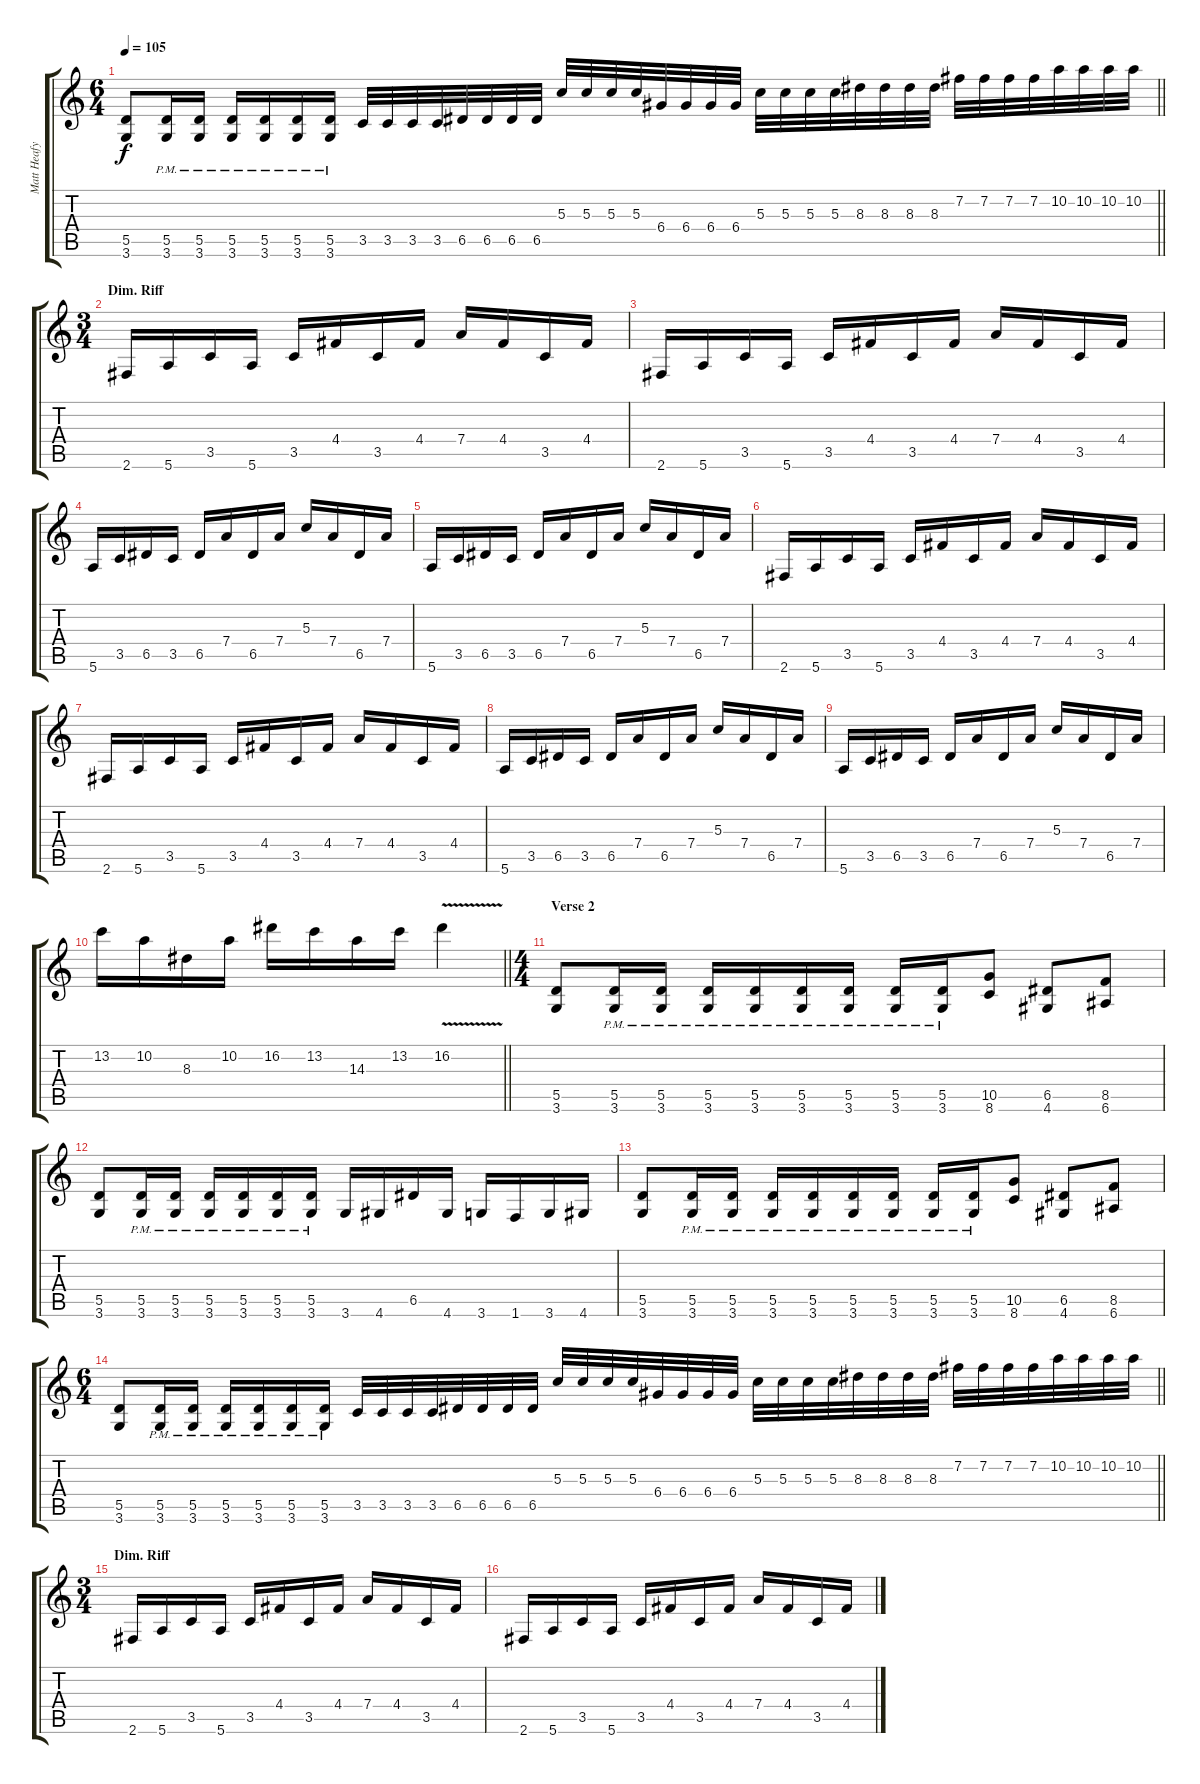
\track ("Matt Heafy" "Matt Heafy") {instrument overdrivenguitar}
\staff {score tabs}
\tuning (E4 B3 G3 D3 A2 E2) {hide}
\ts (6 4)
\tempo 105
\clef g2
\barLineRight lightlight
\ks c
(5.5 3.6).8{dy f} (5.5{pm} 3.6{pm}).16 (5.5{pm} 3.6{pm}).16 (5.5{pm} 3.6{pm}).16 (5.5{pm} 3.6{pm}).16 (5.5{pm} 3.6{pm}).16 (5.5{pm} 3.6{pm}).16 3.5.32 3.5.32 3.5.32 3.5.32 6.5.32 6.5.32 6.5.32 6.5.32 5.3.32 5.3.32 5.3.32 5.3.32 6.4.32 6.4.32 6.4.32 6.4.32 5.3.32 5.3.32 5.3.32 5.3.32 8.3.32 8.3.32 8.3.32 8.3.32 7.2.32 7.2.32 7.2.32 7.2.32 10.2.32 10.2.32 10.2.32 10.2.32 |
\ts (3 4)
\section ("" "Dim. Riff")
2.6.16 5.6.16 3.5.16 5.6.16 3.5.16 4.4.16 3.5.16 4.4.16 7.4.16 4.4.16 3.5.16 4.4.16 |
2.6.16 5.6.16 3.5.16 5.6.16 3.5.16 4.4.16 3.5.16 4.4.16 7.4.16 4.4.16 3.5.16 4.4.16 |
5.6.16 3.5.16 6.5.16 3.5.16 6.5.16 7.4.16 6.5.16 7.4.16 5.3.16 7.4.16 6.5.16 7.4.16 |
5.6.16 3.5.16 6.5.16 3.5.16 6.5.16 7.4.16 6.5.16 7.4.16 5.3.16 7.4.16 6.5.16 7.4.16 |
2.6.16 5.6.16 3.5.16 5.6.16 3.5.16 4.4.16 3.5.16 4.4.16 7.4.16 4.4.16 3.5.16 4.4.16 |
2.6.16 5.6.16 3.5.16 5.6.16 3.5.16 4.4.16 3.5.16 4.4.16 7.4.16 4.4.16 3.5.16 4.4.16 |
5.6.16 3.5.16 6.5.16 3.5.16 6.5.16 7.4.16 6.5.16 7.4.16 5.3.16 7.4.16 6.5.16 7.4.16 |
5.6.16 3.5.16 6.5.16 3.5.16 6.5.16 7.4.16 6.5.16 7.4.16 5.3.16 7.4.16 6.5.16 7.4.16 |
\barLineRight lightlight
13.2.16 10.2.16 8.3.16 10.2.16 16.2.16 13.2.16 14.3.16 13.2.16 16.2{v}.4 |
\ts (4 4)
\section ("" "Verse 2")
(5.5 3.6).8 (5.5{pm} 3.6{pm}).16 (5.5{pm} 3.6{pm}).16 (5.5{pm} 3.6{pm}).16 (5.5{pm} 3.6{pm}).16 (5.5{pm} 3.6{pm}).16 (5.5{pm} 3.6{pm}).16 (5.5{pm} 3.6{pm}).16 (5.5{pm} 3.6{pm}).16 (10.5 8.6).8 (6.5 4.6).8 (8.5 6.6).8 |
(5.5 3.6).8 (5.5{pm} 3.6{pm}).16 (5.5{pm} 3.6{pm}).16 (5.5{pm} 3.6{pm}).16 (5.5{pm} 3.6{pm}).16 (5.5{pm} 3.6{pm}).16 (5.5{pm} 3.6{pm}).16 3.6.16 4.6.16 6.5.16 4.6.16 3.6.16 1.6.16 3.6.16 4.6.16 |
(5.5 3.6).8 (5.5{pm} 3.6{pm}).16 (5.5{pm} 3.6{pm}).16 (5.5{pm} 3.6{pm}).16 (5.5{pm} 3.6{pm}).16 (5.5{pm} 3.6{pm}).16 (5.5{pm} 3.6{pm}).16 (5.5{pm} 3.6{pm}).16 (5.5{pm} 3.6{pm}).16 (10.5 8.6).8 (6.5 4.6).8 (8.5 6.6).8 |
\ts (6 4)
\barLineRight lightlight
(5.5 3.6).8 (5.5{pm} 3.6{pm}).16 (5.5{pm} 3.6{pm}).16 (5.5{pm} 3.6{pm}).16 (5.5{pm} 3.6{pm}).16 (5.5{pm} 3.6{pm}).16 (5.5{pm} 3.6{pm}).16 3.5.32 3.5.32 3.5.32 3.5.32 6.5.32 6.5.32 6.5.32 6.5.32 5.3.32 5.3.32 5.3.32 5.3.32 6.4.32 6.4.32 6.4.32 6.4.32 5.3.32 5.3.32 5.3.32 5.3.32 8.3.32 8.3.32 8.3.32 8.3.32 7.2.32 7.2.32 7.2.32 7.2.32 10.2.32 10.2.32 10.2.32 10.2.32 |
\ts (3 4)
\section ("" "Dim. Riff")
2.6.16 5.6.16 3.5.16 5.6.16 3.5.16 4.4.16 3.5.16 4.4.16 7.4.16 4.4.16 3.5.16 4.4.16 |
2.6.16 5.6.16 3.5.16 5.6.16 3.5.16 4.4.16 3.5.16 4.4.16 7.4.16 4.4.16 3.5.16 4.4.16
